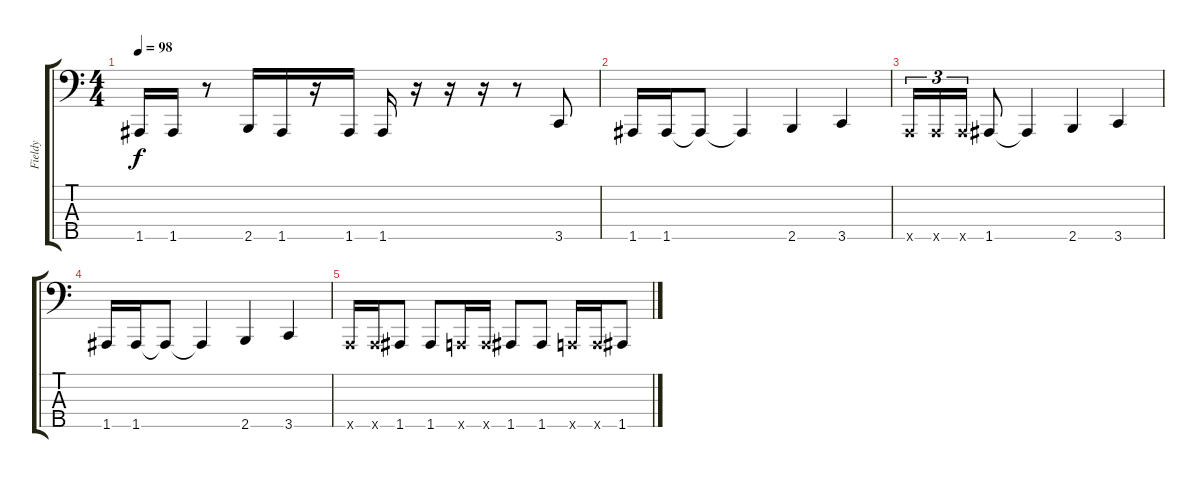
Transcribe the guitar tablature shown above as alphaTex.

\track ("Fieldy" "Fieldy") {instrument slapbass2}
\staff {score tabs}
\tuning (F2 C2 G1 D1 A0) {hide}
\ts (4 4)
\tempo 98
\clef f4
\ks c
1.5.16{dy f} 1.5.16 r.8 2.5.16 1.5.16 r.16 1.5.16 1.5.16 r.16 r.16 r.16 r.8 3.5.8 |
1.5.16 1.5.16 1.5{t}.8 1.5{t}.4 2.5.4 3.5.4 |
0.5{x}.16{tu (3 2)} 0.5{x}.16{tu (3 2)} 0.5{x}.16{tu (3 2)} 1.5.8 1.5{t}.4 2.5.4 3.5.4 |
1.5.16 1.5.16 1.5{t}.8 1.5{t}.4 2.5.4 3.5.4 |
0.5{x}.16 0.5{x}.16 1.5.8 1.5.8 0.5{x}.16 0.5{x}.16 1.5.8 1.5.8 0.5{x}.16 0.5{x}.16 1.5.8
